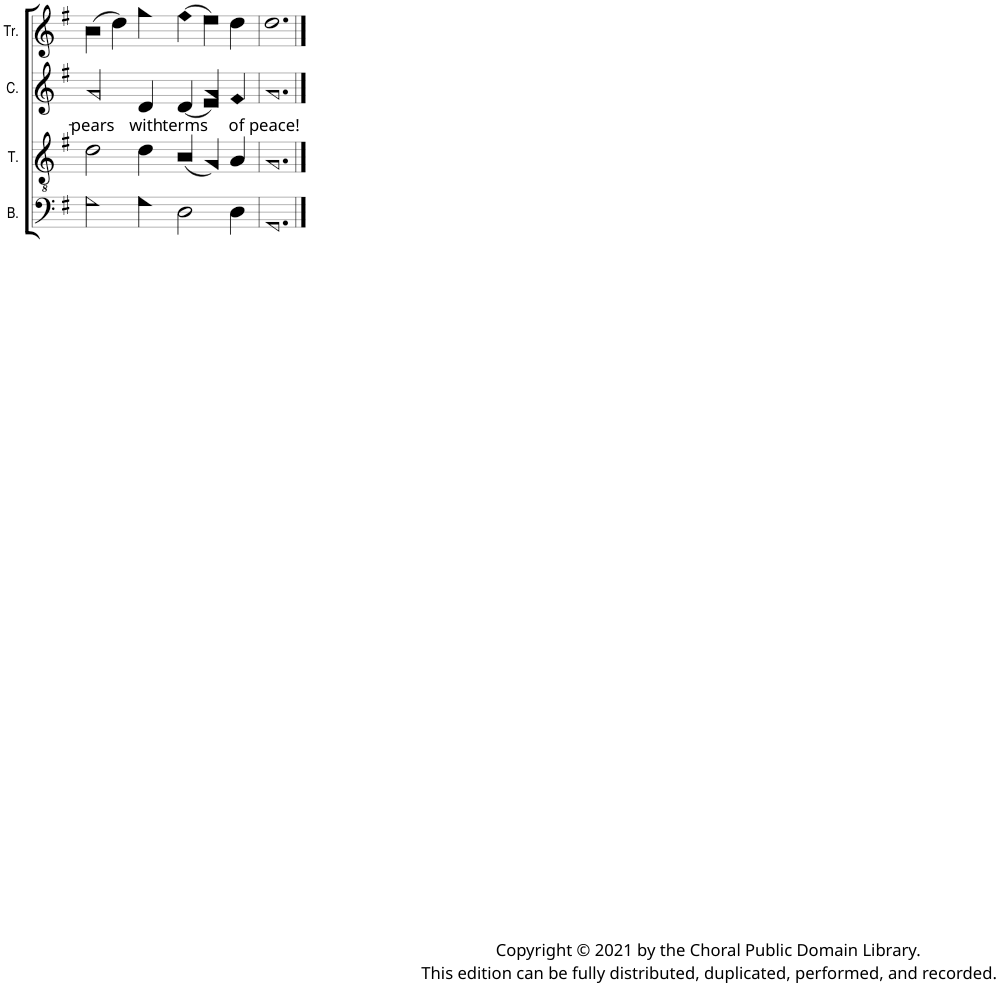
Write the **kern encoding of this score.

**kern	**kern	**kern	**text	**kern
*part4	*part3	*part2	*part2	*part1
*staff4	*staff3	*staff2	*staff2	*staff1
*I"Bass	*I"Tenor	*I"Counter	*	*I"Treble
*I'B.	*I'T.	*I'C.	*	*I'Tr.
!!LO:PB:g=z
*clefF4	*clefGv2	*clefG2	*	*clefG2
*k[f#]	*k[f#]	*k[f#]	*	*k[f#]
*M6/4	*M6/4	*M6/4	*	*M6/4
=37	=37	=37	=37	=37
!	!	!	!LO:LY:b	!
2G!\	2d!\	2g!/	-pears	(4b!\
.	.	.	.	4dd!\)
!	!	!	!LO:LY:b	!
4G!\	4d!\	4d!/	with	4gg!\
!	!	!	!LO:LY:b	!
2D!\	(4B!/	(4d!/	terms	(4ff#!\
.	4G!/)	4e!/ 4g!/)	.	4ee!\)
!	!	!	!LO:LY:b	!
4D!\	4A!/	4f#!/	of	4dd!\
=38	=38	=38	=38	=38
!	!	!	!LO:LY:b	!
1.GG!	1.G!	1.g!	peace!	1.dd!
==	==	==	==	==
*-	*-	*-	*-	*-
